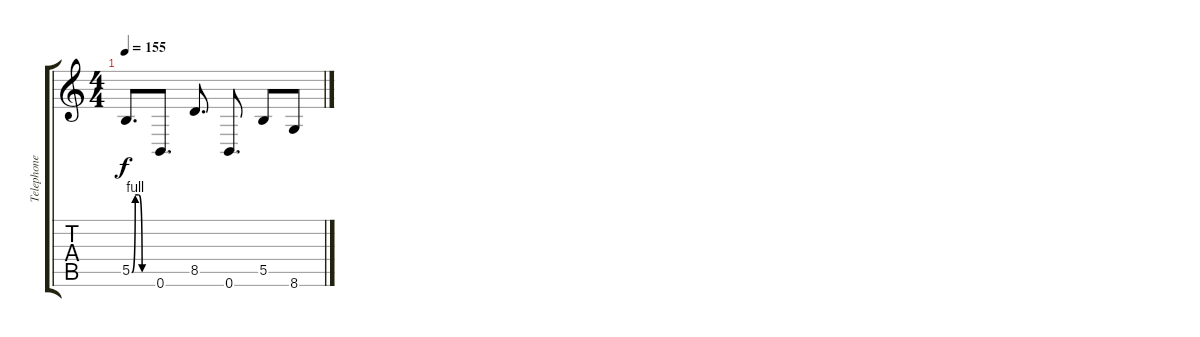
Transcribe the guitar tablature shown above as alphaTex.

\track ("Telephone Guitar" "Telephone ") {instrument distortionguitar}
\staff {score tabs}
\tuning (Db4 Ab3 E3 B2 Gb2 B1) {hide}
\ts (4 4)
\tempo 155
\clef g2
\ks c
5.5{be (custom 0 0 10 4 20 4 30 0 60 0)}.8{d dy f volume 12 balance 8} 0.6.8{d} 8.5.8{d} 0.6.8{d} 5.5.8 8.6.8
